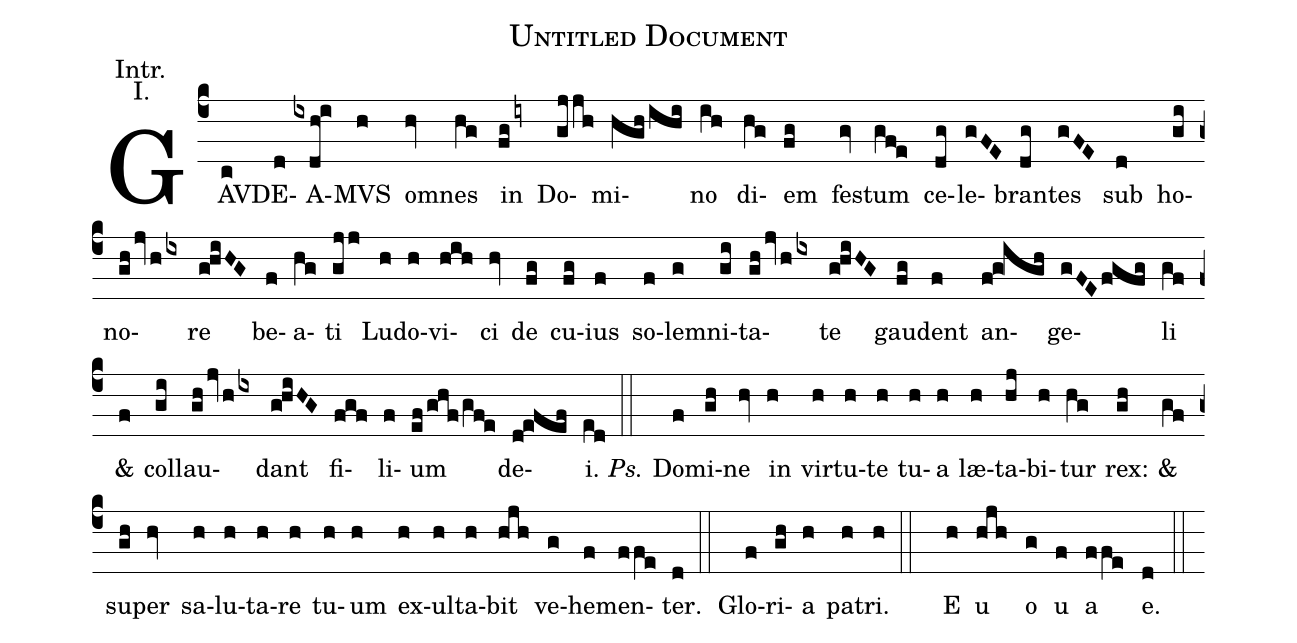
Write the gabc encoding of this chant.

name: Untitled Document;
annotation: Intr. ;
annotation: I. ;
%%
(c4)GAV(c)DE(d)A(ixdh!i)MVS(h) omn(hv)es(hg) in(fgiy) Do(gjjh)mi(hghihi)no(ih) di(hg)em(fg) fe(gv)stum(gV!f!e) ce(dg)le(gFE)bran(dg)tes(gFE) sub(d) ho(gi)no(ghjvhix)re(ghiHG) be(f)a(hg)ti(gjj) Lu(h)do(h)vi(hih)ci(hv) de(fg) cu(fg)ius(f) so(f)lem(g)ni(gi)ta(ghjvhix)te(ghiHG) gau(fg)dent(f) an(f!g!igh)ge(gFEfgfg)li(gf) &(f) col(gi)lau(ghjvhix)dant(ghiHG) fi(fgf)li(f)um(ef/ghf/gV!f!e) de(d!efef)i.(ed::)
<i>Ps.</i> Do(f)mi(gh)ne(hv) in(h) vir(h)tu(h)te(h) tu(h)a(h) læ(h)ta(hj)bi(h)tur(hg) rex:(gh) &(gf) su(gh)per(hv) sa(h)lu(h)ta(h)re(h) tu(h)um(h) ex(h)ul(h)ta(h)bit(hjh) ve(g)he(f)men(ffe)ter.(d::)
Glo(f)ri(gh)a(h) pa(h)tri.(h::)
E(h) u(hjh) o(g) u(f) a(ffe) e.(d::)
